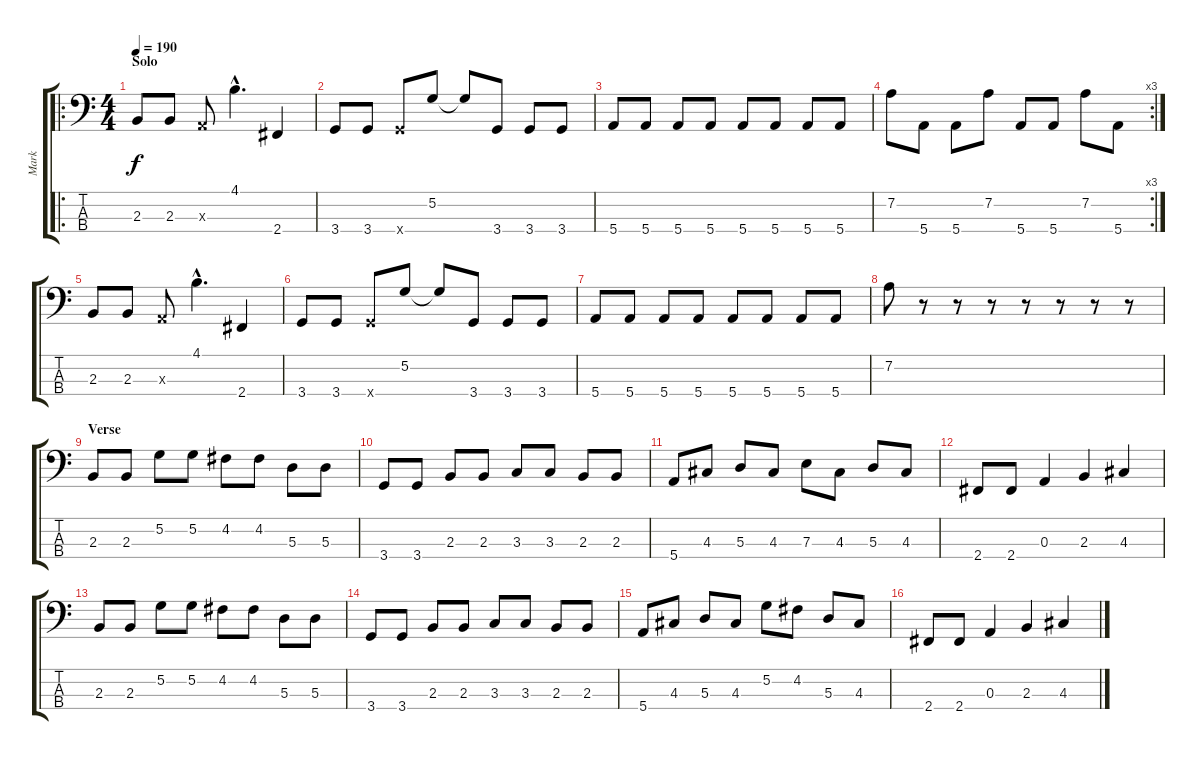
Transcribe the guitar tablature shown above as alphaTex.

\track ("Mark" "Mark") {instrument electricbasspick}
\staff {score tabs}
\tuning (G2 D2 A1 E1) {hide}
\ro
\ts (4 4)
\section ("" "Solo")
\tempo 190
\clef f4
\ks c
2.3.8{dy f} 2.3.8 0.3{x}.8 4.1{hac}.4{d} 2.4.4 |
3.4.8 3.4.8 3.4{x}.8 5.2.8 5.2{t}.8 3.4.8 3.4.8 3.4.8 |
5.4.8 5.4.8 5.4.8 5.4.8 5.4.8 5.4.8 5.4.8 5.4.8 |
\rc 3
7.2.8 5.4.8 5.4.8 7.2.8 5.4.8 5.4.8 7.2.8 5.4.8 |
2.3.8 2.3.8 0.3{x}.8 4.1{hac}.4{d} 2.4.4 |
3.4.8 3.4.8 3.4{x}.8 5.2.8 5.2{t}.8 3.4.8 3.4.8 3.4.8 |
5.4.8 5.4.8 5.4.8 5.4.8 5.4.8 5.4.8 5.4.8 5.4.8 |
7.2.8 r.8 r.8 r.8 r.8 r.8 r.8 r.8 |
\section ("" "Verse")
2.3.8 2.3.8 5.2.8 5.2.8 4.2.8 4.2.8 5.3.8 5.3.8 |
3.4.8 3.4.8 2.3.8 2.3.8 3.3.8 3.3.8 2.3.8 2.3.8 |
5.4.8 4.3.8 5.3.8 4.3.8 7.3.8 4.3.8 5.3.8 4.3.8 |
2.4.8 2.4.8 0.3.4 2.3.4 4.3.4 |
2.3.8 2.3.8 5.2.8 5.2.8 4.2.8 4.2.8 5.3.8 5.3.8 |
3.4.8 3.4.8 2.3.8 2.3.8 3.3.8 3.3.8 2.3.8 2.3.8 |
5.4.8 4.3.8 5.3.8 4.3.8 5.2.8 4.2.8 5.3.8 4.3.8 |
2.4.8 2.4.8 0.3.4 2.3.4 4.3.4
